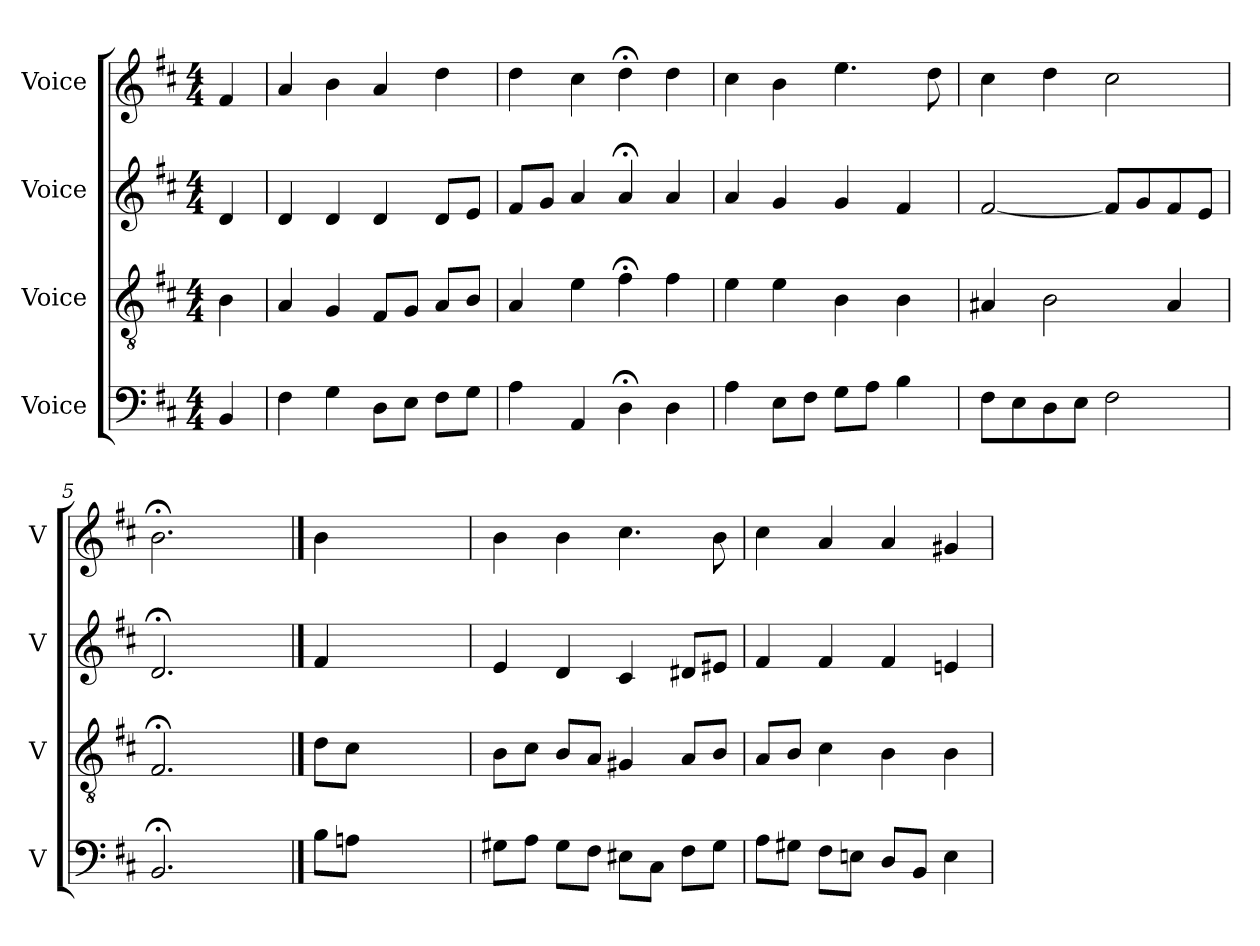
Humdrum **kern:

**kern	**kern	**kern	**kern
*part4	*part3	*part2	*part1
*staff4	*staff3	*staff2	*staff1
*I"Voice	*I"Voice	*I"Voice	*I"Voice
*I'V	*I'V	*I'V	*I'V
*clefF4	*clefGv2	*clefG2	*clefG2
*k[f#c#]	*k[f#c#]	*k[f#c#]	*k[f#c#]
*M4/4	*M4/4	*M4/4	*M4/4
*MM100	*MM100	*MM100	*MM100
=	=	=	=
4BB/	4B\	4d/	4f#/
=1	=1	=1	=1
4F#\	4A/	4d/	4a/
4G\	4G/	4d/	4b\
8D\L	8F#/L	4d/	4a/
8E\J	8G/J	.	.
8F#\L	8A/L	8d/L	4dd\
8G\J	8B/J	8e/J	.
=2	=2	=2	=2
4A\	4A/	8f#/L	4dd\
.	.	8g/J	.
4AA/	4e\	4a/	4cc#\
4D;\	4f#;\	4a;/	4dd;\
4D\	4f#\	4a/	4dd\
=3	=3	=3	=3
4A\	4e\	4a/	4cc#\
8E\L	4e\	4g/	4b\
8F#\J	.	.	.
8G\L	4B\	4g/	4.ee\
8A\J	.	.	.
4B\	4B\	4f#/	.
.	.	.	8dd\
=4	=4	=4	=4
8F#\L	4A#X/	[2f#/	4cc#\
8E\	.	.	.
8D\	2B\	.	4dd\
8E\J	.	.	.
2F#\	.	8f#/L]	2cc#\
.	.	8g/	.
.	4A#/	8f#/	.
.	.	8e/J	.
!!LO:LB:g=z
=5	=5	=5	=5
2.BB;/	2.F#;/	2.d;/	2.b;\
4ryy	4ryy	4ryy	4ryy
==	==	==	==
8B\L	8d\L	4f#/	4b\
8An\J	8c#\J	.	.
2.ryy	2.ryy	2.ryy	2.ryy
=6	=6	=6	=6
8G#X\L	8B\L	4e/	4b\
8A\J	8c#\J	.	.
8G#\L	8B/L	4d/	4b\
8F#\J	8A/J	.	.
8E#X\L	4G#X/	4c#/	4.cc#\
8C#\J	.	.	.
8F#\L	8A/L	8d#X/L	.
8G#\J	8B/J	8e#X/J	8b\
=7	=7	=7	=7
8A\L	8A/L	4f#/	4cc#\
8G#X\J	8B/J	.	.
8F#\L	4c#\	4f#/	4a/
8En\J	.	.	.
8D/L	4B\	4f#/	4a/
8BB/J	.	.	.
4E\	4B\	4en/	4g#X/
=	=	=	=
*-	*-	*-	*-
